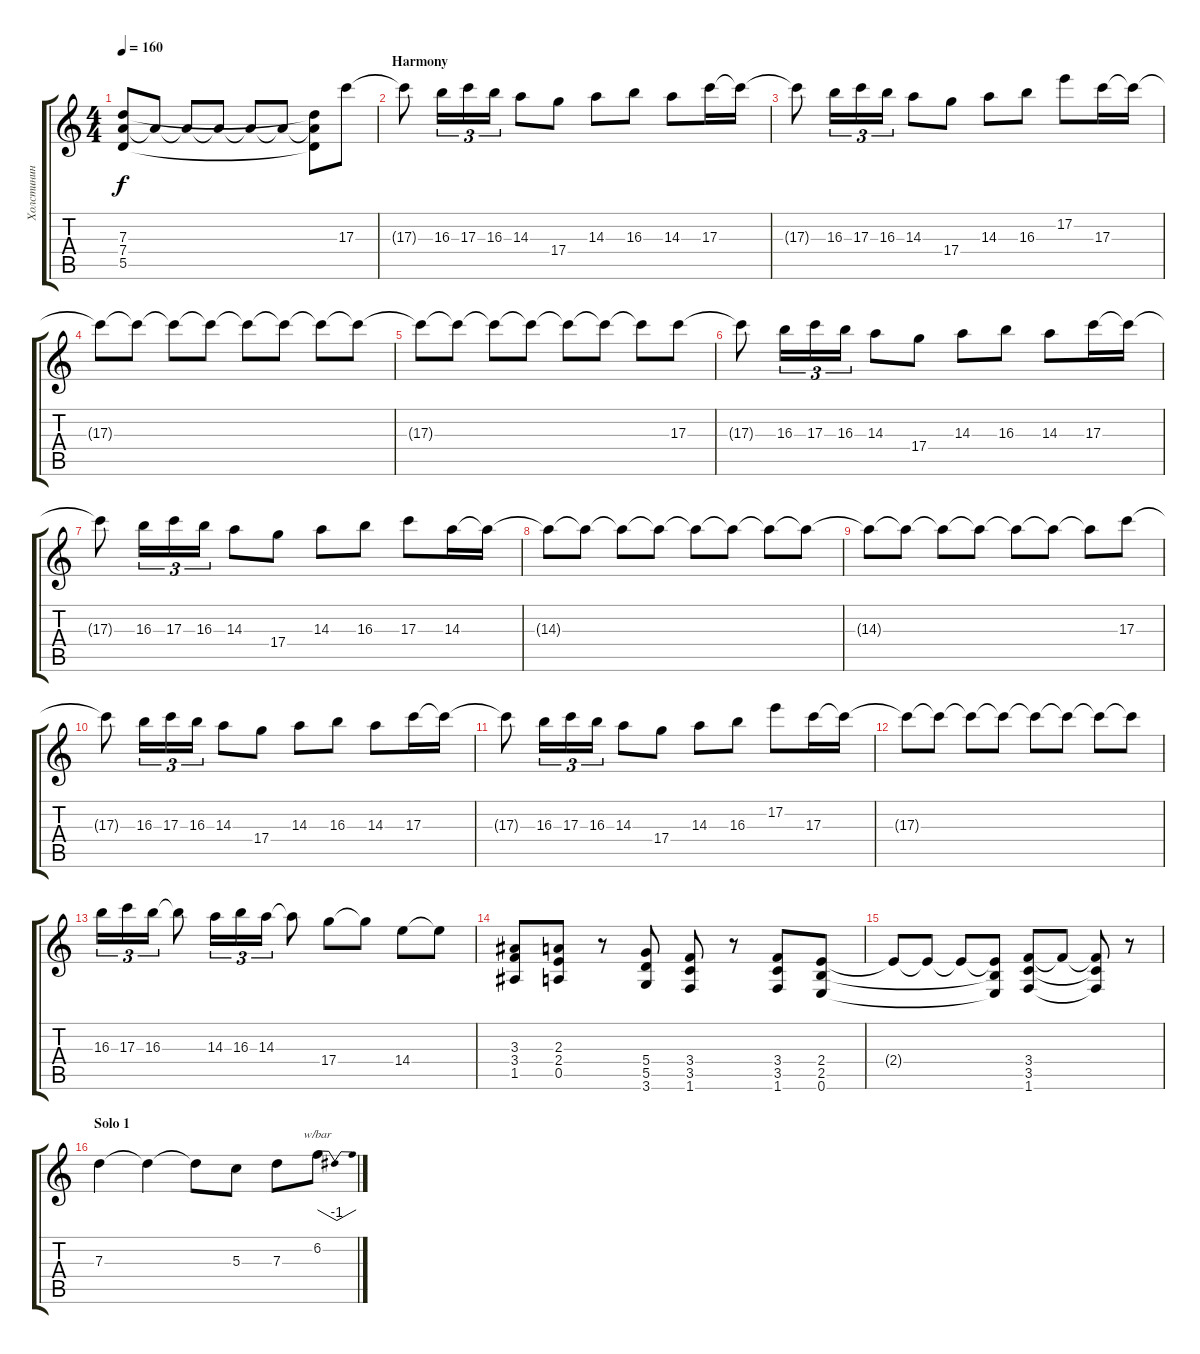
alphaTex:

\track ("Холстинин (Guitar 1)" "Холстинин ") {instrument distortionguitar}
\staff {score tabs}
\tuning (E4 B3 G3 D3 A2 E2) {hide}
\ts (4 4)
\tempo 160
\clef g2
\ks c
(7.3 7.4 5.5).8{dy f} 7.4{t}.8 7.4{t}.8 7.4{t}.8 7.4{t}.8 7.4{t}.8 (7.3{t} 7.4{t} 5.5{t}).8 17.3.8 |
\section ("" "Harmony")
17.3{t}.8 16.3.16{tu (3 2)} 17.3.16{tu (3 2)} 16.3.16{tu (3 2)} 14.3.8 17.4.8 14.3.8 16.3.8 14.3.8 17.3.16 17.3{t}.16 |
17.3{t}.8 16.3.16{tu (3 2)} 17.3.16{tu (3 2)} 16.3.16{tu (3 2)} 14.3.8 17.4.8 14.3.8 16.3.8 17.2.8 17.3.16 17.3{t}.16 |
17.3{t}.8 17.3{t}.8 17.3{t}.8 17.3{t}.8 17.3{t}.8 17.3{t}.8 17.3{t}.8 17.3{t}.8 |
17.3{t}.8 17.3{t}.8 17.3{t}.8 17.3{t}.8 17.3{t}.8 17.3{t}.8 17.3{t}.8 17.3.8 |
17.3{t}.8 16.3.16{tu (3 2)} 17.3.16{tu (3 2)} 16.3.16{tu (3 2)} 14.3.8 17.4.8 14.3.8 16.3.8 14.3.8 17.3.16 17.3{t}.16 |
17.3{t}.8 16.3.16{tu (3 2)} 17.3.16{tu (3 2)} 16.3.16{tu (3 2)} 14.3.8 17.4.8 14.3.8 16.3.8 17.3.8 14.3.16 14.3{t}.16 |
14.3{t}.8 14.3{t}.8 14.3{t}.8 14.3{t}.8 14.3{t}.8 14.3{t}.8 14.3{t}.8 14.3{t}.8 |
14.3{t}.8 14.3{t}.8 14.3{t}.8 14.3{t}.8 14.3{t}.8 14.3{t}.8 14.3{t}.8 17.3.8 |
17.3{t}.8 16.3.16{tu (3 2)} 17.3.16{tu (3 2)} 16.3.16{tu (3 2)} 14.3.8 17.4.8 14.3.8 16.3.8 14.3.8 17.3.16 17.3{t}.16 |
17.3{t}.8 16.3.16{tu (3 2)} 17.3.16{tu (3 2)} 16.3.16{tu (3 2)} 14.3.8 17.4.8 14.3.8 16.3.8 17.2.8 17.3.16 17.3{t}.16 |
17.3{t}.8 17.3{t}.8 17.3{t}.8 17.3{t}.8 17.3{t}.8 17.3{t}.8 17.3{t}.8 17.3{t}.8 |
16.3.16{tu (3 2)} 17.3.16{tu (3 2)} 16.3.16{tu (3 2)} 16.3{t}.8 14.3.16{tu (3 2)} 16.3.16{tu (3 2)} 14.3.16{tu (3 2)} 14.3{t}.8 17.4.8 17.4{t}.8 14.4.8 14.4{t}.8 |
(3.3 3.4 1.5).8 (2.3 2.4 0.5).8 r.8 (5.4 5.5 3.6).8 (3.4 3.5 1.6).8 r.8 (3.4 3.5 1.6).8 (2.4 2.5 0.6).8 |
2.4{t}.8 2.4{t}.8 2.4{t}.8 (2.4{t} 2.5{t} 0.6{t}).8 (3.4 3.5 1.6).8 3.4{t}.8 (3.4{t} 3.5{t} 1.6{t}).8 r.8 |
\section ("" "Solo 1")
7.3.4{volume 16} 7.3{t}.4 7.3{t}.8 5.3.8 7.3.8 6.2.8{tbe (dip default 0 0 30 -4 60 0)}
